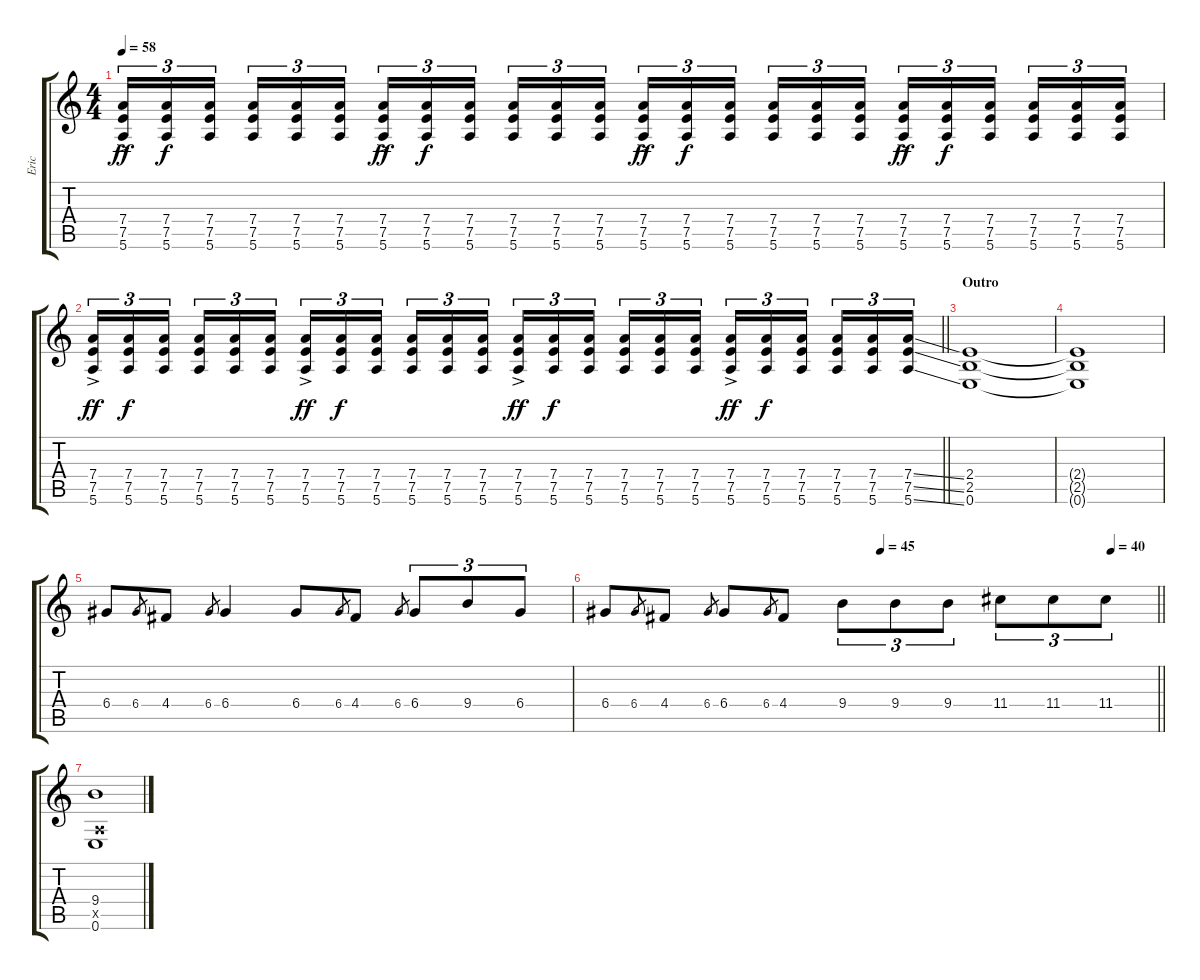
\track ("Eric" "Eric") {instrument overdrivenguitar}
\staff {score tabs}
\tuning (E4 B3 G3 D3 A2 E2) {hide}
\ts (4 4)
\tempo 58
\clef g2
\ks c
(7.4{ac} 7.5{ac} 5.6{ac}).16{tu (3 2) dy ff} (7.4 7.5 5.6).16{tu (3 2) dy f} (7.4 7.5 5.6).16{tu (3 2) beam splitsecondary} (7.4 7.5 5.6).16{tu (3 2)} (7.4 7.5 5.6).16{tu (3 2)} (7.4 7.5 5.6).16{tu (3 2)} (7.4{ac} 7.5{ac} 5.6{ac}).16{tu (3 2) dy ff} (7.4 7.5 5.6).16{tu (3 2) dy f} (7.4 7.5 5.6).16{tu (3 2) beam splitsecondary} (7.4 7.5 5.6).16{tu (3 2)} (7.4 7.5 5.6).16{tu (3 2)} (7.4 7.5 5.6).16{tu (3 2)} (7.4{ac} 7.5{ac} 5.6{ac}).16{tu (3 2) dy ff} (7.4 7.5 5.6).16{tu (3 2) dy f} (7.4 7.5 5.6).16{tu (3 2) beam splitsecondary} (7.4 7.5 5.6).16{tu (3 2)} (7.4 7.5 5.6).16{tu (3 2)} (7.4 7.5 5.6).16{tu (3 2)} (7.4{ac} 7.5{ac} 5.6{ac}).16{tu (3 2) dy ff} (7.4 7.5 5.6).16{tu (3 2) dy f} (7.4 7.5 5.6).16{tu (3 2) beam splitsecondary} (7.4 7.5 5.6).16{tu (3 2)} (7.4 7.5 5.6).16{tu (3 2)} (7.4 7.5 5.6).16{tu (3 2)} |
\barLineRight lightlight
(7.4{ac} 7.5{ac} 5.6{ac}).16{tu (3 2) dy ff} (7.4 7.5 5.6).16{tu (3 2) dy f} (7.4 7.5 5.6).16{tu (3 2) beam splitsecondary} (7.4 7.5 5.6).16{tu (3 2)} (7.4 7.5 5.6).16{tu (3 2)} (7.4 7.5 5.6).16{tu (3 2)} (7.4{ac} 7.5{ac} 5.6{ac}).16{tu (3 2) dy ff} (7.4 7.5 5.6).16{tu (3 2) dy f} (7.4 7.5 5.6).16{tu (3 2) beam splitsecondary} (7.4 7.5 5.6).16{tu (3 2)} (7.4 7.5 5.6).16{tu (3 2)} (7.4 7.5 5.6).16{tu (3 2)} (7.4{ac} 7.5{ac} 5.6{ac}).16{tu (3 2) dy ff} (7.4 7.5 5.6).16{tu (3 2) dy f} (7.4 7.5 5.6).16{tu (3 2) beam splitsecondary} (7.4 7.5 5.6).16{tu (3 2)} (7.4 7.5 5.6).16{tu (3 2)} (7.4 7.5 5.6).16{tu (3 2)} (7.4{ac} 7.5{ac} 5.6{ac}).16{tu (3 2) dy ff} (7.4 7.5 5.6).16{tu (3 2) dy f} (7.4 7.5 5.6).16{tu (3 2) beam splitsecondary} (7.4 7.5 5.6).16{tu (3 2)} (7.4 7.5 5.6).16{tu (3 2)} (7.4{ss} 7.5{ss} 5.6{ss}).16{tu (3 2)} |
\section ("" "Outro")
(2.4 2.5 0.6).1 |
(2.4{t} 2.5{t} 0.6{t}).1 |
6.4.8{volume 3 instrument electricguitarclean} 6.4.8{gr} 4.4.8 6.4.8{gr} 6.4.4 6.4.8 6.4.8{gr} 4.4.8 6.4.8{gr} 6.4.8{tu (3 2)} 9.4.8{tu (3 2)} 6.4.8{tu (3 2)} |
\tempo (45 0.5)
\tempo (40 0.9166666666666666)
\barLineRight lightlight
6.4.8 6.4.8{gr} 4.4.8 6.4.8{gr} 6.4.8 6.4.8{gr} 4.4.8 9.4.8{tu (3 2)} 9.4.8{tu (3 2)} 9.4.8{tu (3 2)} 11.4.8{tu (3 2)} 11.4.8{tu (3 2)} 11.4.8{tu (3 2)} |
(9.4 0.5{x} 0.6).1
